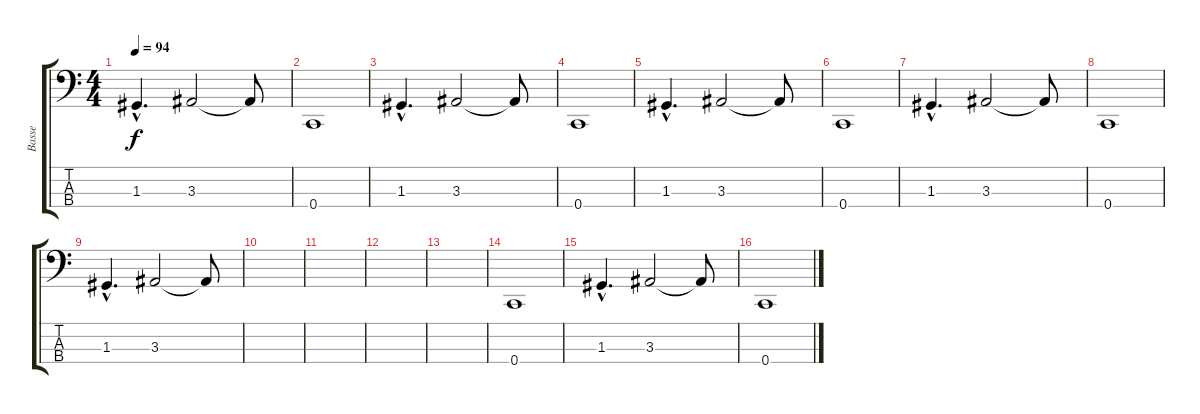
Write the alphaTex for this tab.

\track ("Basse" "Basse") {instrument electricbassfinger}
\staff {score tabs}
\tuning (G2 C2 G1 C1) {hide}
\ts (4 4)
\tempo 94
\clef f4
\ks c
1.3{hac}.4{d dy f} 3.3.2 3.3{t}.8 |
0.4.1 |
1.3{hac}.4{d} 3.3.2 3.3{t}.8 |
0.4.1 |
1.3{hac}.4{d} 3.3.2 3.3{t}.8 |
0.4.1 |
1.3{hac}.4{d} 3.3.2 3.3{t}.8 |
0.4.1 |
1.3{hac}.4{d} 3.3.2 3.3{t}.8 |
|
|
|
|
0.4.1 |
1.3{hac}.4{d} 3.3.2 3.3{t}.8 |
0.4.1
